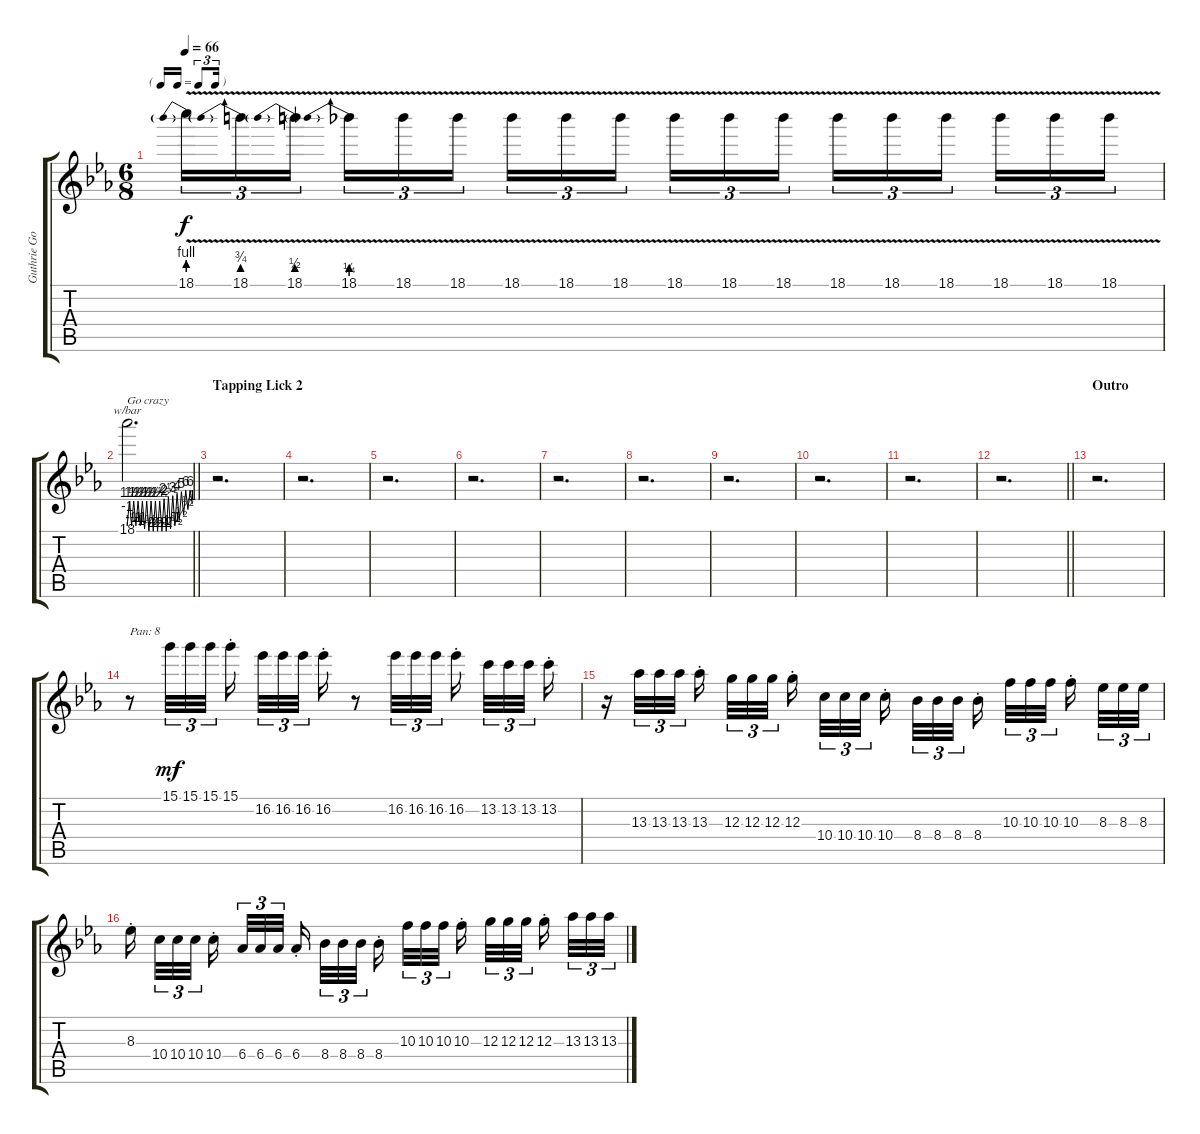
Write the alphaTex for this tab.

\track ("Guthrie Govan, Lead Guitar R" "Guthrie Go") {instrument overdrivenguitar}
\staff {score tabs}
\tuning (E4 B3 G3 D3 A2 E2) {hide}
\ts (6 8)
\tf triplet16th
\tempo 66
\clef g2
\ks cminor
18.1{be (prebend 0 4 60 4) v}.16{tu (3 2) dy f} 18.1{be (prebend 0 3 60 3) v}.16{tu (3 2)} 18.1{be (prebend 0 2 60 2) v}.16{tu (3 2) beam splitsecondary} 18.1{be (prebend 0 1 60 1) v}.16{tu (3 2)} 18.1{v}.16{tu (3 2)} 18.1{v}.16{tu (3 2) beam splitsecondary} 18.1{v}.16{tu (3 2)} 18.1{v}.16{tu (3 2)} 18.1{v}.16{tu (3 2)} 18.1{v}.16{tu (3 2)} 18.1{v}.16{tu (3 2)} 18.1{v}.16{tu (3 2) beam splitsecondary} 18.1{v}.16{tu (3 2)} 18.1{v}.16{tu (3 2)} 18.1{v}.16{tu (3 2) beam splitsecondary} 18.1{v}.16{tu (3 2)} 18.1{v}.16{tu (3 2)} 18.1{v}.16{tu (3 2)} |
\barLineRight lightlight
18.1.2{d tbe (custom default 0 -4 2 6 4 -4 6 6 8 -4 10 6 12 -4 14 6 16 -6 18 6 20 -8 22 6 24 -8 26 6 28 -8 30 6 32 -8 34 8 36 -8 38 10 40 -6 42 12 44 -4 46 16 48 -2 50 20 52 0 54 24 56 2 58 24 60 4) txt "Go crazy"} |
\section ("" "Tapping Lick 2")
r.2{d} |
r.2{d} |
r.2{d} |
r.2{d} |
r.2{d} |
r.2{d} |
r.2{d} |
r.2{d} |
r.2{d} |
\barLineRight lightlight
r.2{d} |
\section ("" "Outro")
r.2{d volume 8 balance 16} |
r.8{txt "Pan: 8" volume 16} 15.1.32{tu (3 2) dy mf} 15.1.32{tu (3 2)} 15.1.32{tu (3 2) beam splitsecondary} 15.1{st}.16{beam splitsecondary} 16.2.32{tu (3 2)} 16.2.32{tu (3 2)} 16.2.32{tu (3 2) beam splitsecondary} 16.2{st}.16 r.8 16.2.32{tu (3 2)} 16.2.32{tu (3 2)} 16.2.32{tu (3 2) beam splitsecondary} 16.2{st}.16{beam splitsecondary} 13.2.32{tu (3 2)} 13.2.32{tu (3 2)} 13.2.32{tu (3 2) beam splitsecondary} 13.2{st}.16 |
r.16 13.3.32{tu (3 2)} 13.3.32{tu (3 2)} 13.3.32{tu (3 2) beam splitsecondary} 13.3{st}.16{beam splitsecondary} 12.3.32{tu (3 2)} 12.3.32{tu (3 2)} 12.3.32{tu (3 2) beam splitsecondary} 12.3{st}.16{beam splitsecondary} 10.4.32{tu (3 2)} 10.4.32{tu (3 2)} 10.4.32{tu (3 2)} 10.4{st}.16{beam splitsecondary} 8.4.32{tu (3 2)} 8.4.32{tu (3 2)} 8.4.32{tu (3 2) beam splitsecondary} 8.4{st}.16{beam splitsecondary} 10.3.32{tu (3 2)} 10.3.32{tu (3 2)} 10.3.32{tu (3 2) beam splitsecondary} 10.3{st}.16{beam splitsecondary} 8.3.32{tu (3 2)} 8.3.32{tu (3 2)} 8.3.32{tu (3 2)} |
8.3{st}.16{beam splitsecondary} 10.4.32{tu (3 2)} 10.4.32{tu (3 2)} 10.4.32{tu (3 2) beam splitsecondary} 10.4{st}.16{beam splitsecondary} 6.4.32{tu (3 2)} 6.4.32{tu (3 2)} 6.4.32{tu (3 2) beam splitsecondary} 6.4{st}.16{beam splitsecondary} 8.4.32{tu (3 2)} 8.4.32{tu (3 2)} 8.4.32{tu (3 2)} 8.4{st}.16{beam splitsecondary} 10.3.32{tu (3 2)} 10.3.32{tu (3 2)} 10.3.32{tu (3 2) beam splitsecondary} 10.3{st}.16{beam splitsecondary} 12.3.32{tu (3 2)} 12.3.32{tu (3 2)} 12.3.32{tu (3 2) beam splitsecondary} 12.3{st}.16{beam splitsecondary} 13.3.32{tu (3 2)} 13.3.32{tu (3 2)} 13.3.32{tu (3 2)}
